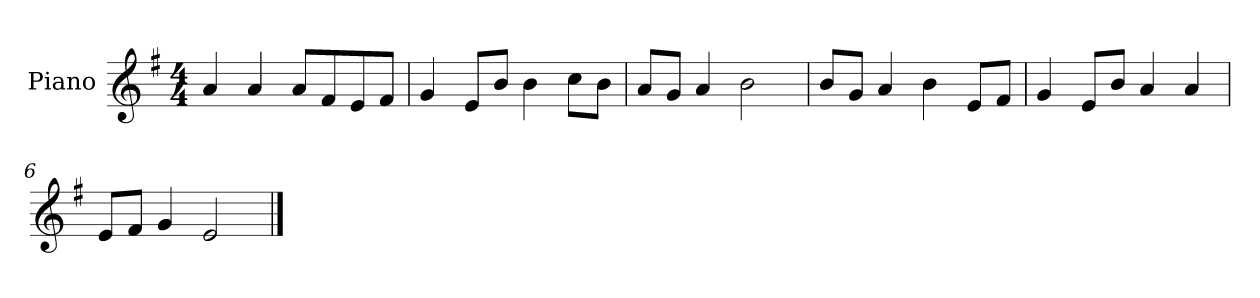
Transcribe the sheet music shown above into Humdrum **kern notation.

**kern
*part1
*staff1
*I"Piano
*I'P-no
*clefG2
*k[f#]
*M4/4
*MM90
=1
4a/
4a/
8a/L
8f#/
8e/
8f#/J
=2
4g/
8e/L
8b/J
4b\
8cc\L
8b\J
=3
8a/L
8g/J
4a/
2b\
=4
8b/L
8g/J
4a/
4b\
8e/L
8f#/J
=5
4g/
8e/L
8b/J
4a/
4a/
=6
8e/L
8f#/J
4g/
2e/
==
*-
